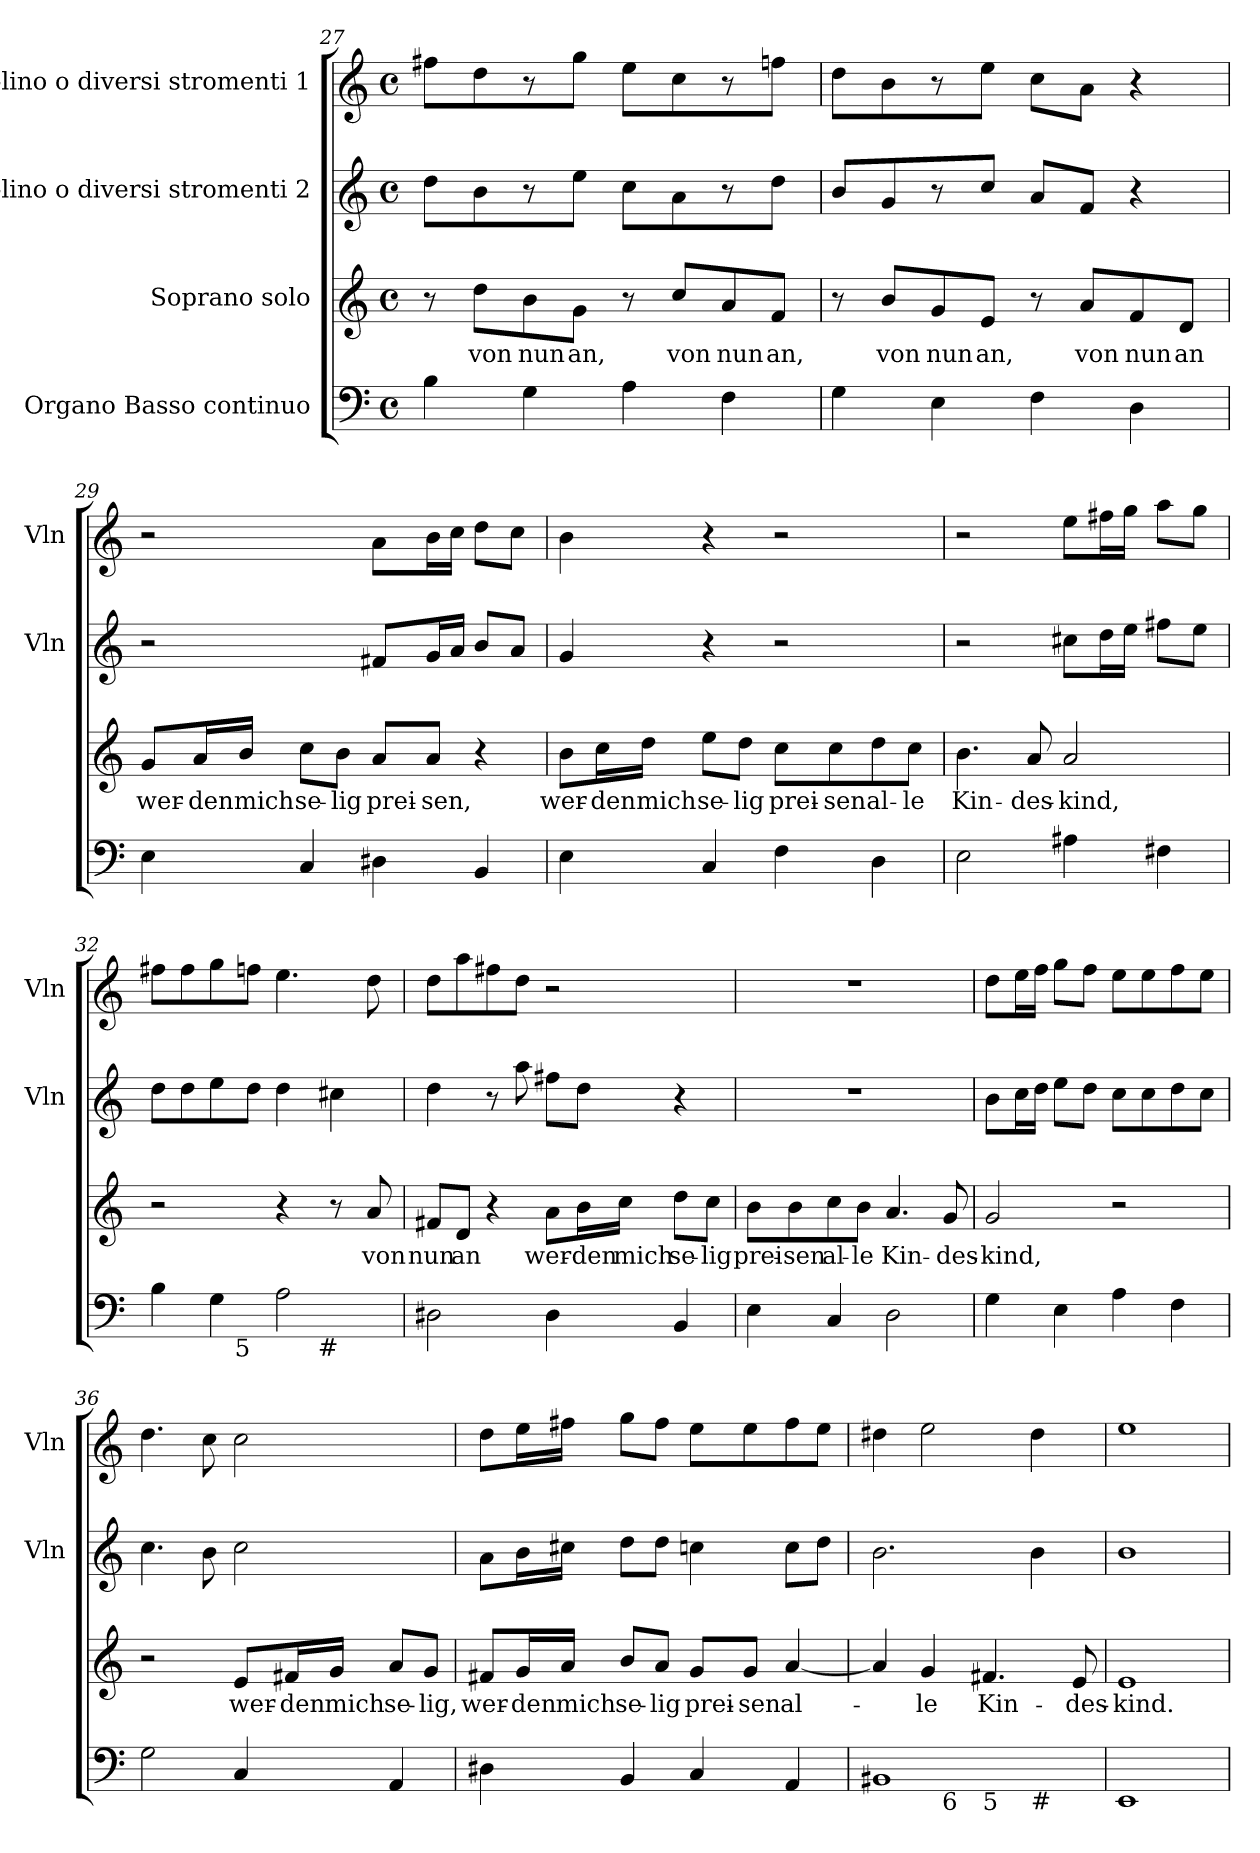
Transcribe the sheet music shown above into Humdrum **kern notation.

**kern	**kern	**text	**kern	**kern
*part4	*part3	*part3	*part2	*part1
*staff4	*staff3	*staff3	*staff2	*staff1
*I"Organo Basso continuo	*I"Soprano solo	*	*I"Violino o diversi stromenti 2	*I"Violino o diversi stromenti 1
*	*	*	*I'Vln	*I'Vln
*clefF4	*clefG2	*	*clefG2	*clefG2
*k[]	*k[]	*	*k[]	*k[]
*C:	*C:	*	*C:	*C:
*M4/4	*M4/4	*	*M4/4	*M4/4
*met(c)	*met(c)	*	*met(c)	*met(c)
=27	=27	=27	=27	=27
4B>\	8r	.	8dd\L	8ff#X\L
!	!	!LO:LY:b	!	!
.	8dd\L	von	8b\	8dd\
!	!	!LO:LY:b	!	!
4G>\	8b\	nun	8r	8r
!	!	!LO:LY:b	!	!
.	8g\J	an,	8ee\J	8gg\J
4A\	8r	.	8cc\L	8ee\L
!	!	!LO:LY:b	!	!
.	8cc/L	von	8a\	8cc\
!	!	!LO:LY:b	!	!
4F>\	8a/	nun	8r	8r
!	!	!LO:LY:b	!	!
.	8f/J	an,	8dd\J	8ffn\J
=28	=28	=28	=28	=28
4G\	8r	.	8b/L	8dd\L
!	!	!LO:LY:b	!	!
.	8b/L	von	8g/	8b\
!	!	!LO:LY:b	!	!
4E>\	8g/	nun	8r	8r
!	!	!LO:LY:b	!	!
.	8e/J	an,	8cc/J	8ee\J
4F\	8r	.	8a/L	8cc\L
!	!	!LO:LY:b	!	!
.	8a/L	von	8f/J	8a\J
!	!	!LO:LY:b	!	!
4D\	8f/	nun	4r	4r
!	!	!LO:LY:b	!	!
.	8d/J	an	.	.
!!LO:LB:g=z
=29	=29	=29	=29	=29
!	!	!LO:LY:b	!	!
4E\	8g/L	wer-	2r	2r
!	!	!LO:LY:b:rj	!	!
.	16a/L	-den	.	.
!	!	!LO:LY:b	!	!
.	16b/JJ	mich	.	.
!	!	!LO:LY:b	!	!
4C/	8cc\L	se-	.	.
!	!	!LO:LY:b:rj	!	!
.	8b\J	-lig	.	.
!	!	!LO:LY:b	!	!
4D#\	8a/L	prei-	8f#X/L	8a\L
!	!	!LO:LY:b:rj	!	!
.	8a/J	-sen,	16g/L	16b\L
.	.	.	16a/JJ	16cc\JJ
4BB/	4r	.	8b/L	8dd\L
.	.	.	8a/J	8cc\J
=30	=30	=30	=30	=30
!	!	!LO:LY:b	!	!
4E\	8b\L	wer-	4g/	4b\
!	!	!LO:LY:b:rj	!	!
.	16cc\L	-den	.	.
!	!	!LO:LY:b	!	!
.	16dd\JJ	mich	.	.
!	!	!LO:LY:b	!	!
4C/	8ee\L	se-	4r	4r
!	!	!LO:LY:b:rj	!	!
.	8dd\J	-lig	.	.
!	!	!LO:LY:b	!	!
4F\	8cc\L	prei-	2r	2r
!	!	!LO:LY:b:rj	!	!
.	8cc\	-sen	.	.
!	!	!LO:LY:b	!	!
4D\	8dd\	al-	.	.
!	!	!LO:LY:b:rj	!	!
.	8cc\J	-le	.	.
=31	=31	=31	=31	=31
!	!	!LO:LY:b	!	!
2E\	4.b\	Kin-	2r	2r
!	!	!LO:LY:b	!	!
.	8a/	-des-	.	.
!	!	!LO:LY:b	!	!
4A#\	2a/	-kind,	8cc#X\L	8ee\L
.	.	.	16dd\L	16ff#X\L
.	.	.	16ee\JJ	16gg\JJ
4F#X\	.	.	8ff#X\L	8aa\L
.	.	.	8ee\J	8gg\J
=32	=32	=32	=32	=32
*^	*	*	*	*
*	*^	*	*	*	*
4B\	4ryy	2ryy	2r	.	8dd\L	8ff#X\L
.	.	.	.	.	8dd\	8ff#\
4G>\	16.ryy	.	.	.	8ee\	8gg\
!	!LO:TX:b:t=5	!	!	!	!	!
.	2ryy	.	.	.	.	.
.	.	.	.	.	8dd\J	8ffn\J
2A>\	.	8..ryy	4r	.	4dd\	4.ee\
!	!	!LO:TX:b:t=#	!	!	!	!
.	.	4ryy	.	.	.	.
.	.	.	8r	.	4cc#X\	.
.	8ryy	.	.	.	.	.
!	!	!	!	!LO:LY:b	!	!
.	.	.	8a/	von	.	8dd\
.	32ryy	32ryy	.	.	.	.
!!LO:LB:g=z
=33	=33	=33	=33	=33	=33	=33
!	!	!	!	!LO:LY:b	!	!
*v	*v	*v	*	*	*	*
2D#\	8f#X/L	nun	4dd\	8dd\L
!	!	!LO:LY:b	!	!
.	8d/J	an	.	8aa\
.	4r	.	8r	8ff#X\
.	.	.	8aa\	8dd\J
!	!	!LO:LY:b	!	!
4D#\	8a\L	wer-	8ff#X\L	2r
!	!	!LO:LY:b:rj	!	!
.	16b\L	-den	8dd\J	.
!	!	!LO:LY:b	!	!
.	16cc\JJ	mich	.	.
!	!	!LO:LY:b	!	!
4BB/	8dd\L	se-	4r	.
!	!	!LO:LY:b:rj	!	!
.	8cc\J	-lig	.	.
=34	=34	=34	=34	=34
!	!	!LO:LY:b	!	!
4E\	8b\L	prei-	1r	1r
!	!	!LO:LY:b:rj	!	!
.	8b\	-sen	.	.
!	!	!LO:LY:b	!	!
4C/	8cc\	al-	.	.
!	!	!LO:LY:b	!	!
.	8b\J	-le	.	.
!	!	!LO:LY:b	!	!
2D\	4.a/	Kin-	.	.
!	!	!LO:LY:b	!	!
.	8g/	-des-	.	.
=35	=35	=35	=35	=35
!	!	!LO:LY:b	!	!
4G\	2g/	-kind,	8b\L	8dd\L
.	.	.	16cc\L	16ee\L
.	.	.	16dd\JJ	16ff\JJ
4E\	.	.	8ee\L	8gg\L
.	.	.	8dd\J	8ff\J
4A\	2r	.	8cc\L	8ee\L
.	.	.	8cc\	8ee\
4F>\	.	.	8dd\	8ff\
.	.	.	8cc\J	8ee\J
=36	=36	=36	=36	=36
2G>\	2r	.	4.cc\	4.dd\
.	.	.	8b\	8cc\
!	!	!LO:LY:b	!	!
4C/	8e/L	wer-	2cc\	2cc\
!	!	!LO:LY:b:rj	!	!
.	16f#X/L	-den	.	.
!	!	!LO:LY:b	!	!
.	16g/JJ	mich	.	.
!	!	!LO:LY:b	!	!
4AA/	8a/L	se-	.	.
!	!	!LO:LY:b:rj	!	!
.	8g/J	-lig,	.	.
!!LO:PB:g=z
=37	=37	=37	=37	=37
!	!	!LO:LY:b	!	!
4D#\	8f#X/L	wer-	8a\L	8dd\L
!	!	!LO:LY:b	!	!
.	16g/L	-den	16b\L	16ee\L
!	!	!LO:LY:b	!	!
.	16a/JJ	mich	16cc#X\JJ	16ff#X\JJ
!	!	!LO:LY:b	!	!
4BB/	8b/L	se-	8dd\L	8gg\L
!	!	!LO:LY:b	!	!
.	8a/J	-lig	8dd\J	8ff#\J
!	!	!LO:LY:b	!	!
4C/	8g/L	prei-	4ccn\	8ee\L
!	!	!LO:LY:b	!	!
.	8g/J	-sen	.	8ee\
!	!	!LO:LY:b	!	!
4AA</	[<4a/	al-	8cc\L	8ff#\
.	.	.	8dd\J	8ee\J
=38	=38	=38	=38	=38
*^	*	*	*	*
*	*^	*	*	*	*
*	*	*^	*	*	*	*
1BB#<	4ryy	2ryy	2.ryy	4a/]	.	2.b\	4dd#X\
!	!	!	!	!	!LO:LY:b	!	!
.	16ryy	.	.	4g/	-le	.	2ee\
!	!LO:TX:b:t=6	!	!	!	!	!	!
.	2ryy	.	.	.	.	.	.
!	!	!LO:TX:b:t=5	!	!	!	!	!
!	!	!	!	!	!LO:LY:b	!	!
.	.	2ryy	.	4.f#X/	Kin-	.	.
!	!	!	!LO:TX:b:t=#	!	!	!	!
.	.	.	4ryy	.	.	4b\	4dd#\
.	8.ryy	.	.	.	.	.	.
!	!	!	!	!	!LO:LY:b	!	!
.	.	.	.	8e/	-des-	.	.
=39	=39	=39	=39	=39	=39	=39	=39
!	!	!	!	!	!LO:LY:b	!	!
*v	*v	*v	*v	*	*	*	*
1EE	1e	-kind.	1b	1ee
=	=	=	=	=
*-	*-	*-	*-	*-
